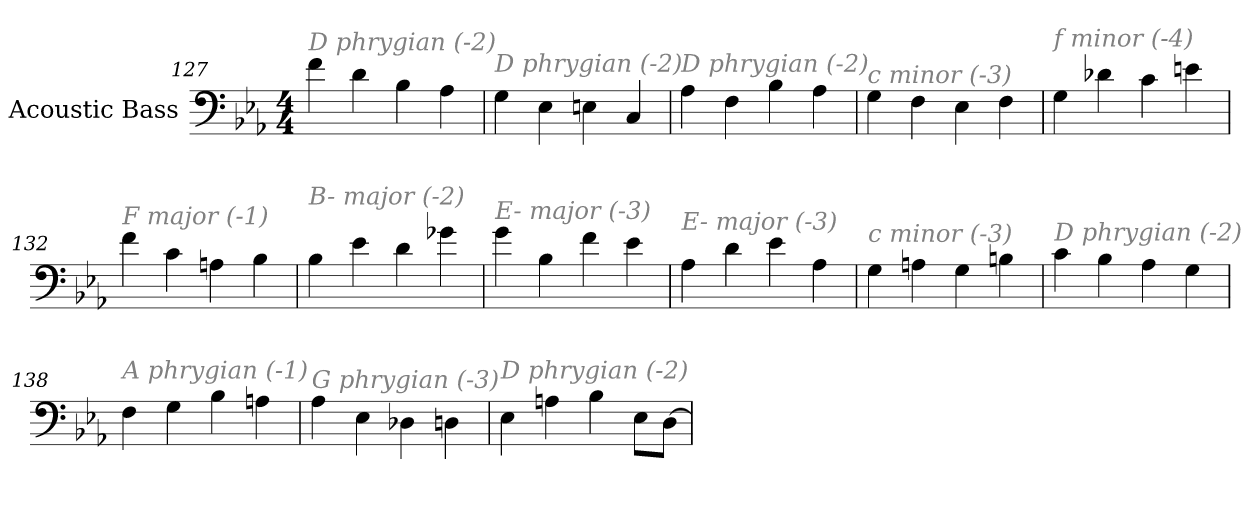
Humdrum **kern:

**kern
*part1
*staff1
*I"Acoustic Bass
*clefF4
*ITrd7c12
*k[b-e-a-]
*E-:
*M4/4
=127
!LO:TX:i:color=#808080:t=D phrygian (-2)
4F
4D
4BB-
4AA-
=128
!LO:TX:i:color=#808080:t=D phrygian (-2)
4GG
4EE-
4EEn
4CC
=129
!LO:TX:i:color=#808080:t=D phrygian (-2)
4AA-
4FF
4BB-
4AA-
=130
!LO:TX:i:color=#808080:t=c minor (-3)
4GG
4FF
4EE-
4FF
=131
!LO:TX:i:color=#808080:t=f minor (-4)
4GG
4D-X
4C
4En
=132
!LO:TX:i:color=#808080:t=F major (-1)
4F
4C
4AAn
4BB-
=133
!LO:TX:i:color=#808080:t=B- major (-2)
4BB-
4E-
4D
4G-X
=134
!LO:TX:i:color=#808080:t=E- major (-3)
4G
4BB-
4F
4E-
=135
!LO:TX:i:color=#808080:t=E- major (-3)
4AA-
4D
4E-
4AA-
=136
!LO:TX:i:color=#808080:t=c minor (-3)
4GG
4AAn
4GG
4BBn
=137
!LO:TX:i:color=#808080:t=D phrygian (-2)
4C
4BB-
4AA-
4GG
=138
!LO:TX:i:color=#808080:t=A phrygian (-1)
4FF
4GG
4BB-
4AAn
=139
!LO:TX:i:color=#808080:t=G phrygian (-3)
4AA-
4EE-
4DD-X
4DDn
=140
!LO:TX:i:color=#808080:t=D phrygian (-2)
4EE-
4AAn
4BB-
8EE-L
[8DDJ
=
*-
